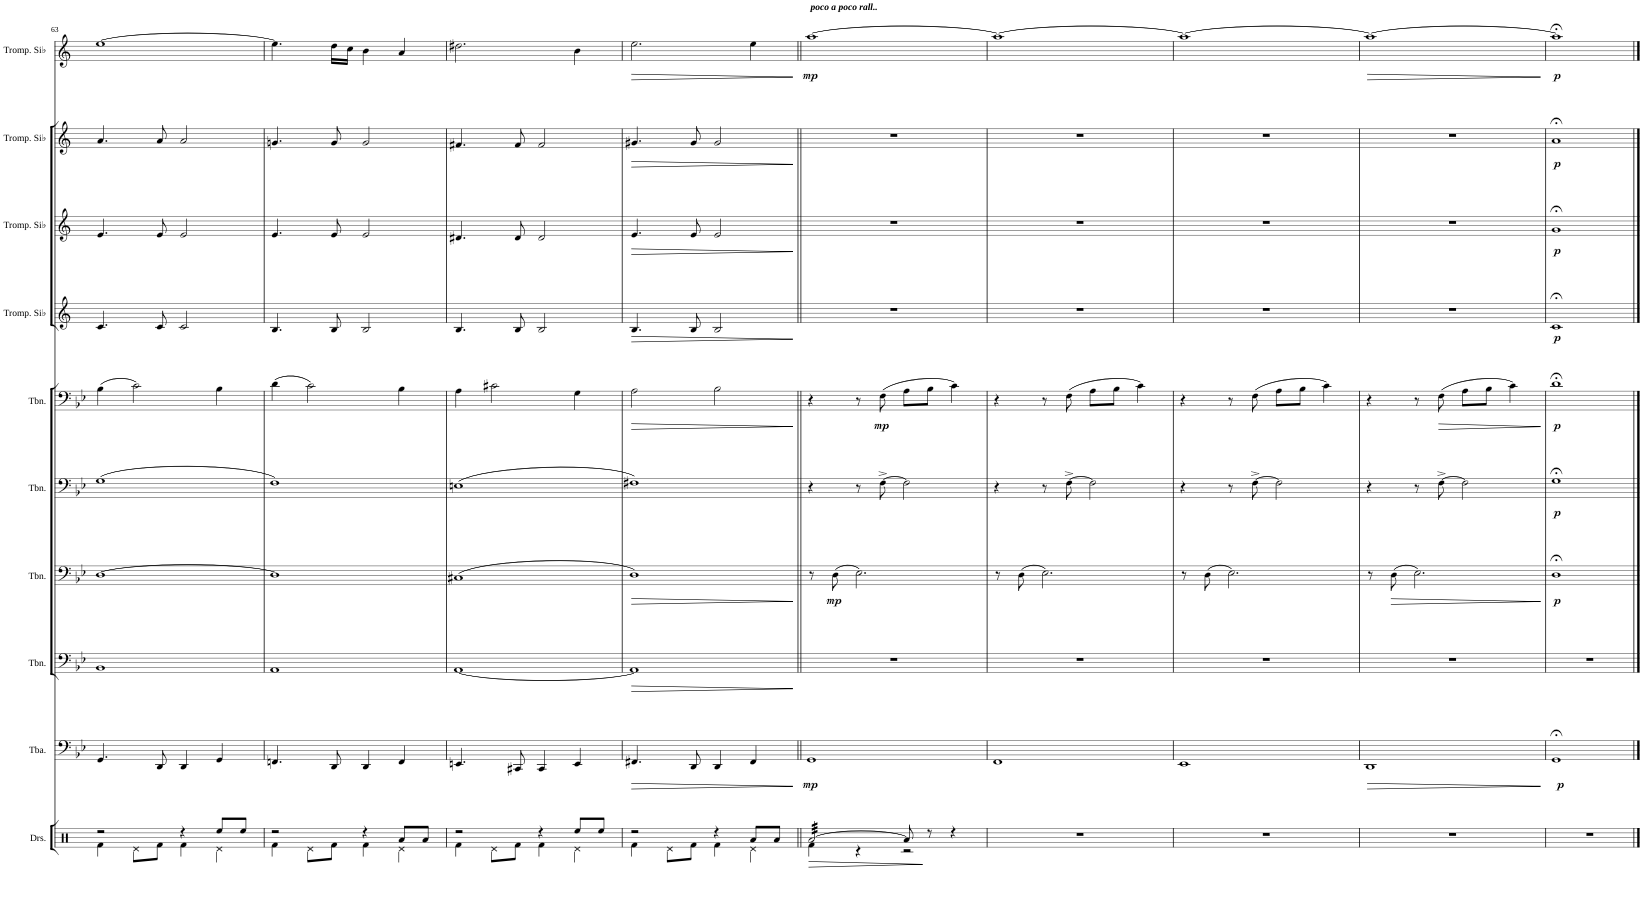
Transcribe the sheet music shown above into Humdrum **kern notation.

**kern	**dynam	**kern	**dynam	**kern	**dynam	**kern	**dynam	**kern	**dynam	**kern	**dynam	**kern	**dynam	**kern	**dynam	**kern	**dynam	**kern	**dynam
*part10	*part10	*part9	*part9	*part8	*part8	*part7	*part7	*part6	*part6	*part5	*part5	*part4	*part4	*part3	*part3	*part2	*part2	*part1	*part1
*staff10	*staff10	*staff9	*staff9	*staff8	*staff8	*staff7	*staff7	*staff6	*staff6	*staff5	*staff5	*staff4	*staff4	*staff3	*staff3	*staff2	*staff2	*staff1	*staff1
*I"Drumset	*	*I"Tuba	*	*I"Trombone	*	*I"Trombone	*	*I"Trombone	*	*I"Trombone	*	*I"Trompette en Sib	*	*I"Trompette en Sib	*	*I"Trompette en Sib	*	*I"Trompette en Sib	*
*I'Drs.	*	*I'Tba.	*	*I'Tbn.	*	*I'Tbn.	*	*I'Tbn.	*	*I'Tbn.	*	*I'Tromp. Sib	*	*I'Tromp. Sib	*	*I'Tromp. Sib	*	*I'Tromp. Sib	*
!!LO:PB:g=z
*clefX	*	*clefF4	*	*clefF4	*	*clefF4	*	*clefF4	*	*clefF4	*	*clefG2	*	*clefG2	*	*clefG2	*	*clefG2	*
*	*	*	*	*	*	*	*	*	*	*	*	*Trd1c2	*	*Trd1c2	*	*Trd1c2	*	*Trd1c2	*
*k[]	*	*k[b-e-]	*	*k[b-e-]	*	*k[b-e-]	*	*k[b-e-]	*	*k[b-e-]	*	*k[]	*	*k[]	*	*k[]	*	*k[]	*
*M4/4	*	*M4/4	*	*M4/4	*	*M4/4	*	*M4/4	*	*M4/4	*	*M4/4	*	*M4/4	*	*M4/4	*	*M4/4	*
=63	=63	=63	=63	=63	=63	=63	=63	=63	=63	=63	=63	=63	=63	=63	=63	=63	=63	=63	=63
*^	*	*	*	*	*	*	*	*	*	*	*	*	*	*	*	*	*	*	*
2r	4Rf\	.	4.GG/	.	1BB-	.	[1D	.	(1G	.	(4B-\	.	4.c/	.	4.e/	.	4.a/	.	[1ee	.
.	8Rd\L	.	.	.	.	.	.	.	.	.	2c\)	.	.	.	.	.	.	.	.	.
.	8Rf\J	.	8DD/	.	.	.	.	.	.	.	.	.	8c/	.	8e/	.	8a/	.	.	.
4r	4Rf\	.	4DD/	.	.	.	.	.	.	.	.	.	2c/	.	2e/	.	2a/	.	.	.
8Ree^/L	4Rd\	.	4GG/	.	.	.	.	.	.	.	4B-\	.	.	.	.	.	.	.	.	.
8Ree^/J	.	.	.	.	.	.	.	.	.	.	.	.	.	.	.	.	.	.	.	.
=64	=64	=64	=64	=64	=64	=64	=64	=64	=64	=64	=64	=64	=64	=64	=64	=64	=64	=64	=64	=64
2r	4Rf\	.	4.FFn/	.	1AA	.	1D]	.	1F)	.	(4d\	.	4.B/	.	4.e/	.	4.gn/	.	4.ee\]	.
.	8Rd\L	.	.	.	.	.	.	.	.	.	2c\)	.	.	.	.	.	.	.	.	.
.	8Rf\J	.	8DD/	.	.	.	.	.	.	.	.	.	8B/	.	8e/	.	8g/	.	16dd\LL	.
.	.	.	.	.	.	.	.	.	.	.	.	.	.	.	.	.	.	.	16cc\JJ	.
4r	4Rf\	.	4DD/	.	.	.	.	.	.	.	.	.	2B/	.	2e/	.	2g/	.	4b\	.
8Ra^/L	4Rd\	.	4FF/	.	.	.	.	.	.	.	4B-\	.	.	.	.	.	.	.	4a/	.
8Ra^/J	.	.	.	.	.	.	.	.	.	.	.	.	.	.	.	.	.	.	.	.
=65	=65	=65	=65	=65	=65	=65	=65	=65	=65	=65	=65	=65	=65	=65	=65	=65	=65	=65	=65	=65
2r	4Rf\	.	4.EEn/	.	[1AA	.	(1C#X	.	(1En	.	4A\	.	4.B/	.	4.d#X/	.	4.f#X/	.	2.dd#X\	.
.	8Rd\L	.	.	.	.	.	.	.	.	.	2c#X\	.	.	.	.	.	.	.	.	.
.	8Rf\J	.	8CC#X/	.	.	.	.	.	.	.	.	.	8B/	.	8d#/	.	8f#/	.	.	.
4r	4Rf\	.	4CC#/	.	.	.	.	.	.	.	.	.	2B/	.	2d#/	.	2f#/	.	.	.
8Ree^/L	4Rd\	.	4EE/	.	.	.	.	.	.	.	4G\	.	.	.	.	.	.	.	4b\	.
8Ree^/J	.	.	.	.	.	.	.	.	.	.	.	.	.	.	.	.	.	.	.	.
=66	=66	=66	=66	=66	=66	=66	=66	=66	=66	=66	=66	=66	=66	=66	=66	=66	=66	=66	=66	=66
!	!	!	!	!LO:HP:b	!	!LO:HP:b	!	!LO:HP:b	!	!	!	!LO:HP:b	!	!LO:HP:b	!	!LO:HP:b	!	!LO:HP:b	!	!LO:HP:b
2r	4Rf\	.	4.FF#X/	>	1AA]	>	1D)	>	1F#X)	.	2A\	>	4.B/	>	4.e/	>	4.g#X/	>	2.ee\	>
.	8Rd\L	.	.	.	.	.	.	.	.	.	.	.	.	.	.	.	.	.	.	.
.	8Rf\J	.	8DD/	.	.	.	.	.	.	.	.	.	8B/	.	8e/	.	8g#/	.	.	.
4r	4Rf\	.	4DD/	.	.	.	.	.	.	.	2B-\	.	2B/	.	2e/	.	2g#/	.	.	.
8Ra^/L	4Rd\	.	4FF#/	.	.	.	.	.	.	.	.	.	.	.	.	.	.	.	4ee^\	.
8Ra^/J	.	.	.	.	.	.	.	.	.	.	.	.	.	.	.	.	.	.	.	.
*v	*v	*	*	*	*	*	*	*	*	*	*	*	*	*	*	*	*	*	*	*
.	.	.	]	.	]	.	]	.	.	.	]	.	]	.	]	.	]	.	]
=67||	=67||	=67||	=67||	=67||	=67||	=67||	=67||	=67||	=67||	=67||	=67||	=67||	=67||	=67||	=67||	=67||	=67||	=67||	=67||
!	!	!	!	!	!	!	!	!	!	!	!	!	!	!	!	!	!	!LO:TX:a:Bi:t=poco a poco rall..	!
!	!LO:HP:b	!	!LO:DY:b	!	!	!	!	!	!	!	!	!	!	!	!	!	!	!	!LO:DY:b
*^	*	*	*	*	*	*	*	*	*	*	*	*	*	*	*	*	*	*	*
*tremolo	*	*	*	*	*	*	*	*	*	*	*	*	*	*	*	*	*	*	*	*
[32Ra/LLL	4Rf\	>	1GG	mp	1r	.	8r	.	4r	.	4r	.	1r	.	1r	.	1r	.	[1aa	mp
32Ra/	.	.	.	.	.	.	.	.	.	.	.	.	.	.	.	.	.	.	.	.
32Ra/	.	.	.	.	.	.	.	.	.	.	.	.	.	.	.	.	.	.	.	.
32Ra/	.	.	.	.	.	.	.	.	.	.	.	.	.	.	.	.	.	.	.	.
!	!	!	!	!	!	!	!	!LO:DY:b	!	!	!	!	!	!	!	!	!	!	!	!
32Ra/	.	.	.	.	.	.	(8D\	mp	.	.	.	.	.	.	.	.	.	.	.	.
32Ra/	.	.	.	.	.	.	.	.	.	.	.	.	.	.	.	.	.	.	.	.
32Ra/	.	.	.	.	.	.	.	.	.	.	.	.	.	.	.	.	.	.	.	.
32Ra/	.	.	.	.	.	.	.	.	.	.	.	.	.	.	.	.	.	.	.	.
32Ra/	4r	.	.	.	.	.	2.E-\)	.	8r	.	8r	.	.	.	.	.	.	.	.	.
32Ra/	.	.	.	.	.	.	.	.	.	.	.	.	.	.	.	.	.	.	.	.
32Ra/	.	.	.	.	.	.	.	.	.	.	.	.	.	.	.	.	.	.	.	.
32Ra/	.	.	.	.	.	.	.	.	.	.	.	.	.	.	.	.	.	.	.	.
!	!	!	!	!	!	!	!	!	!	!	!	!LO:DY:b	!	!	!	!	!	!	!	!
32Ra/	.	.	.	.	.	.	.	.	[8F^\	.	(8F\	mp	.	.	.	.	.	.	.	.
32Ra/	.	.	.	.	.	.	.	.	.	.	.	.	.	.	.	.	.	.	.	.
32Ra/	.	.	.	.	.	.	.	.	.	.	.	.	.	.	.	.	.	.	.	.
32Ra/JJJ	.	.	.	.	.	.	.	.	.	.	.	.	.	.	.	.	.	.	.	.
*Xtremolo	*	*	*	*	*	*	*	*	*	*	*	*	*	*	*	*	*	*	*	*
8Ra/]	2r	.	.	.	.	.	.	.	2F\]	.	8A\L	.	.	.	.	.	.	.	.	.
8r	.	]	.	.	.	.	.	.	.	.	8B-\J	.	.	.	.	.	.	.	.	.
4r	.	.	.	.	.	.	.	.	.	.	4c\)	.	.	.	.	.	.	.	.	.
*v	*v	*	*	*	*	*	*	*	*	*	*	*	*	*	*	*	*	*	*	*
=68	=68	=68	=68	=68	=68	=68	=68	=68	=68	=68	=68	=68	=68	=68	=68	=68	=68	=68	=68
1r	.	1FF	.	1r	.	8r	.	4r	.	4r	.	1r	.	1r	.	1r	.	1aa_	.
.	.	.	.	.	.	(8D\	.	.	.	.	.	.	.	.	.	.	.	.	.
.	.	.	.	.	.	2.E-\)	.	8r	.	8r	.	.	.	.	.	.	.	.	.
.	.	.	.	.	.	.	.	[8F^\	.	(8F\	.	.	.	.	.	.	.	.	.
.	.	.	.	.	.	.	.	2F\]	.	8A\L	.	.	.	.	.	.	.	.	.
.	.	.	.	.	.	.	.	.	.	8B-\J	.	.	.	.	.	.	.	.	.
.	.	.	.	.	.	.	.	.	.	4c\)	.	.	.	.	.	.	.	.	.
=69	=69	=69	=69	=69	=69	=69	=69	=69	=69	=69	=69	=69	=69	=69	=69	=69	=69	=69	=69
1r	.	1EE-	.	1r	.	8r	.	4r	.	4r	.	1r	.	1r	.	1r	.	1aa_	.
.	.	.	.	.	.	(8D\	.	.	.	.	.	.	.	.	.	.	.	.	.
.	.	.	.	.	.	2.E-\)	.	8r	.	8r	.	.	.	.	.	.	.	.	.
.	.	.	.	.	.	.	.	[8F^\	.	(8F\	.	.	.	.	.	.	.	.	.
.	.	.	.	.	.	.	.	2F\]	.	8A\L	.	.	.	.	.	.	.	.	.
.	.	.	.	.	.	.	.	.	.	8B-\J	.	.	.	.	.	.	.	.	.
.	.	.	.	.	.	.	.	.	.	4c\)	.	.	.	.	.	.	.	.	.
=70	=70	=70	=70	=70	=70	=70	=70	=70	=70	=70	=70	=70	=70	=70	=70	=70	=70	=70	=70
!	!	!	!LO:HP:b	!	!	!	!	!	!	!	!	!	!	!	!	!	!	!	!LO:HP:b
1r	.	1DD	>	1r	.	8r	.	4r	.	4r	.	1r	.	1r	.	1r	.	1aa_	>
!	!	!	!	!	!	!	!LO:HP:b	!	!	!	!	!	!	!	!	!	!	!	!
.	.	.	.	.	.	(8D\	>	.	.	.	.	.	.	.	.	.	.	.	.
.	.	.	.	.	.	2.E-\)	.	8r	.	8r	.	.	.	.	.	.	.	.	.
!	!	!	!	!	!	!	!	!	!	!	!LO:HP:b	!	!	!	!	!	!	!	!
.	.	.	.	.	.	.	.	[8F^\	.	(8F\	>	.	.	.	.	.	.	.	.
.	.	.	.	.	.	.	.	2F\]	.	8A\L	.	.	.	.	.	.	.	.	.
.	.	.	.	.	.	.	.	.	.	8B-\J	.	.	.	.	.	.	.	.	.
.	.	.	.	.	.	.	.	.	.	4c\)	.	.	.	.	.	.	.	.	.
.	.	.	]	.	.	.	]	.	.	.	]	.	.	.	.	.	.	.	]
=71	=71	=71	=71	=71	=71	=71	=71	=71	=71	=71	=71	=71	=71	=71	=71	=71	=71	=71	=71
!	!	!	!LO:DY:b	!	!	!	!LO:DY:b	!	!LO:DY:b	!	!LO:DY:b	!	!LO:DY:b	!	!LO:DY:b	!	!LO:DY:b	!	!LO:DY:b
1r	.	1GG;<	p	1r	.	1D;<	p	1G;<	p	1d;<	p	1c;<	p	1g;<	p	1a;<	p	1aa;<]	p
==	==	==	==	==	==	==	==	==	==	==	==	==	==	==	==	==	==	==	==
*-	*-	*-	*-	*-	*-	*-	*-	*-	*-	*-	*-	*-	*-	*-	*-	*-	*-	*-	*-
